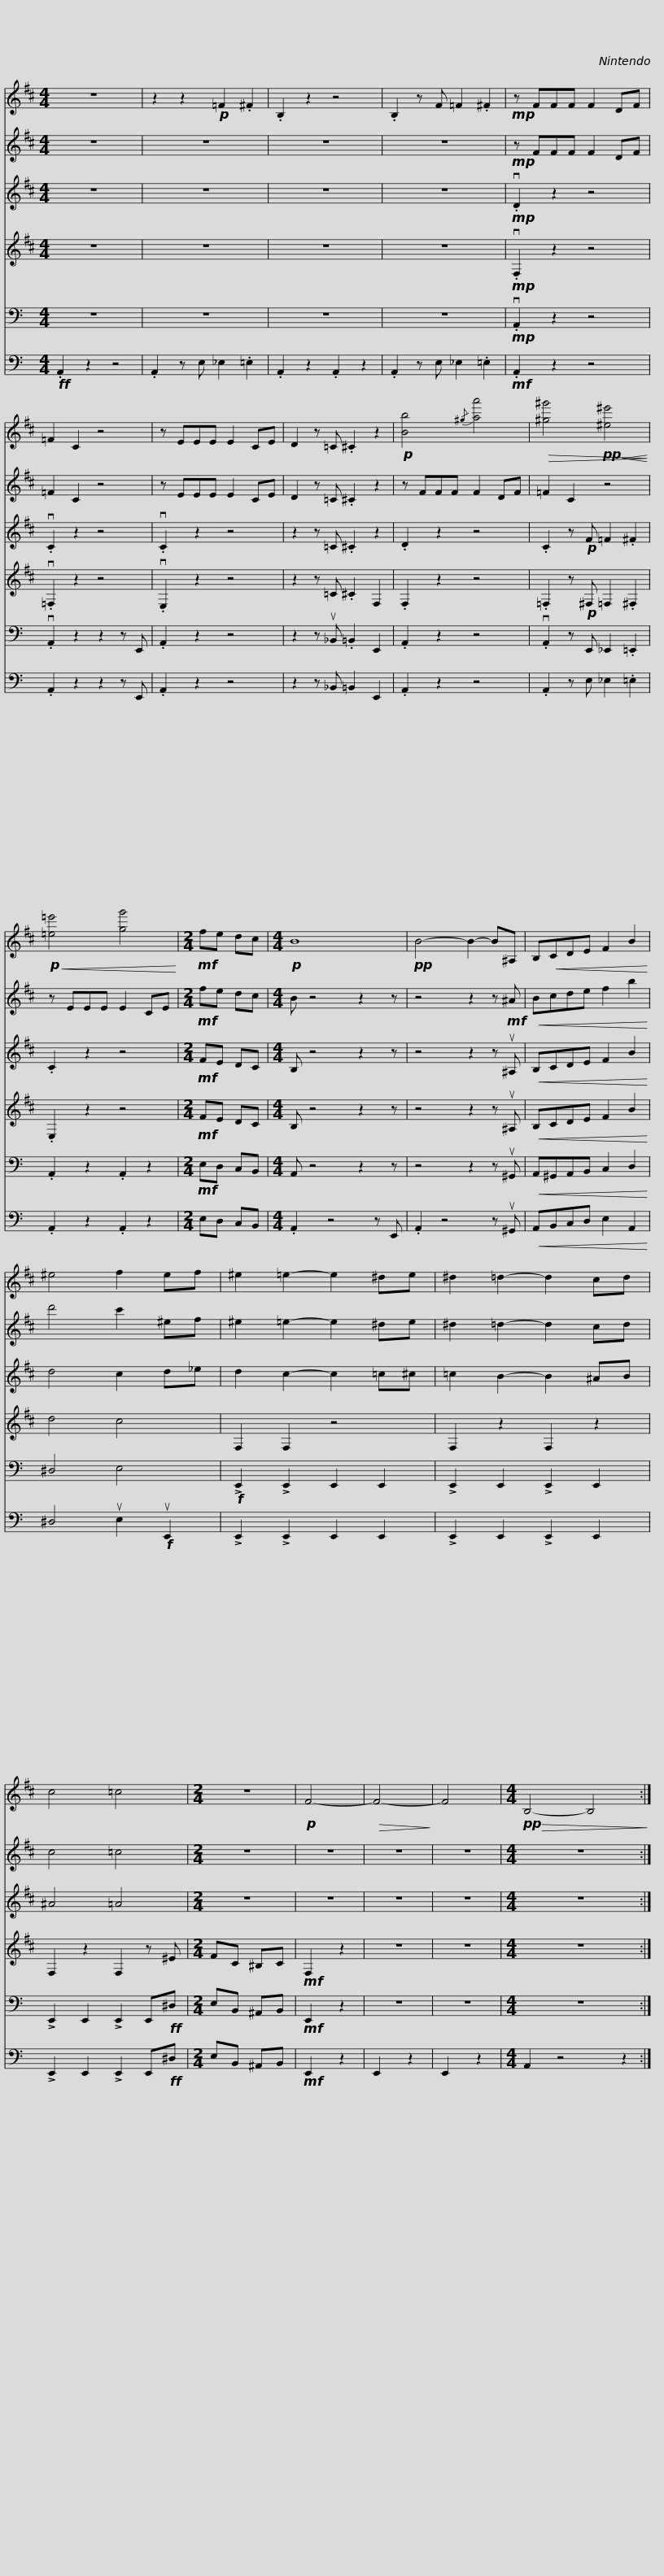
X:1
%%score 1 2 3 4 5 6
L:1/8
M:4/4
I:linebreak $
K:C
V:1 treble transpose=-2
V:2 treble transpose=-2
V:3 treble transpose=-2
V:4 treble transpose=-2
V:5 bass
V:6 bass transpose=-12
V:1
[K:D] z8 | z2 z2!p! =F2 .^F2 | .B,2 z2 z4 | .B,2 z F =F2 .^F2 |!mp! z FFF F2 DF | %5
 =F2 C2 z4 |$ z EEE E2 CE | D2 z =C .^C2 z2 |!p! [Bb]4{/^g} [aa']4 |!>(! [^g^g']4!pp!!<(! [^e^e']4!>)!!<)! | %10
!p!!<(! [=e=e']4 [gg']4!<)! |$[M:2/4]!mf! fe dc |[M:4/4]!p! B8 |!pp! B4- B2- B^A, | B,!<(!CDE F2 B2!<)! | %15
 ^e4 f2 ef | ^e2 =e2- e2 ^de |$ ^d2 =d2- d2 cd | c4 =c4 |[M:2/4] z4 | %20
!p! F4- |!>(! F4-!>)! | F4 |[M:4/4]!pp!!>(! B,4- B,4!>)! :| %24
V:2
[K:D] z8 | z8 | z8 | z8 |!mp! z FFF F2 DF | %5
 =F2 C2 z4 |$ z EEE E2 CE | D2 z =C .^C2 z2 | z FFF F2 DF | =F2 C2 z4 | %10
 z EEE E2 CE |$[M:2/4]!mf! fe dc |[M:4/4] B z4 z2 z | z4 z2 z!mf! ^A |!<(! Bcde f2 b2!<)! | %15
 d'4 c'2 ^ef | ^e2 =e2- e2 ^de |$ ^d2 =d2- d2 cd | c4 =c4 |[M:2/4] z4 | %20
 z4 | z4 | z4 |[M:4/4] z8 :| %24
V:3
[K:D] z8 | z8 | z8 | z8 |!mp! .vD2 z2 z4 | %5
 .vC2 z2 z4 |$ .vC2 z2 z4 | z2 z =C .^C2 z2 | .D2 z2 z4 | .C2 z!p! F =F2 .^F2 | %10
 .C2 z2 z4 |$[M:2/4]!mf! FE DC |[M:4/4] B, z4 z2 z | z4 z2 z u^A, |!<(! B,CDE F2 B2!<)! | %15
 d4 c2 d_e | d2 c2- c2 =c^c |$ =c2 B2- B2 ^AB | ^A4 =A4 |[M:2/4] z4 | %20
 z4 | z4 | z4 |[M:4/4] z8 :| %24
V:4
[K:D] z8 | z8 | z8 | z8 |!mp! .vF,2 z2 z4 | %5
 .v=F,2 z2 z4 |$ .vE,2 z2 z4 | z2 z =C .^C2 F,2 | .F,2 z2 z4 | .=F,2 z!p! ^F, =F,2 .^F,2 | %10
 .E,2 z2 z4 |$[M:2/4]!mf! FE DC |[M:4/4] B, z4 z2 z | z4 z2 z u^A, |!<(! B,CDE F2 B2!<)! | %15
 d4 c4 | F,2 F,2 z4 |$ F,2 z2 F,2 z2 | F,2 z2 F,2 z ^E |[M:2/4] FC ^B,C | %20
!mf! F,2 z2 | z4 | z4 |[M:4/4] z8 :| %24
V:5
 z8 | z8 | z8 | z8 |!mp! .vA,,2 z2 z4 | %5
 .vA,,2 z2 z2 z E,, |$ .A,,2 z2 z4 | z2 z u_B,, .=B,,2 E,,2 | .A,,2 z2 z4 | .vA,,2 z E,, _E,,2 .=E,,2 | %10
 .A,,2 z2 .A,,2 z2 |$[M:2/4]!mf! E,D, C,B,, |[M:4/4] A,, z4 z2 z | z4 z2 z u^G,, |!<(! A,,^G,,A,,B,, C,2 D,2!<)! | %15
 ^D,4 E,4 |!f! !>!E,,2 !>!E,,2 E,,2 E,,2 |$ !>!E,,2 E,,2 !>!E,,2 E,,2 | !>!E,,2 E,,2 !>!E,,2 E,,!ff!^D, |[M:2/4] E,B,, ^A,,B,, | %20
!mf! E,,2 z2 | z4 | z4 |[M:4/4] z8 :| %24
V:6
!ff! .A,,2 z2 z4 | .A,,2 z E, _E,2 .=E,2 | .A,,2 z2 .A,,2 z2 | .A,,2 z E, _E,2 .=E,2 |!mf! .A,,2 z2 z4 | %5
 .A,,2 z2 z2 z E,, |$ .A,,2 z2 z4 | z2 z _B,, =B,,2 E,,2 | .A,,2 z2 z4 | .A,,2 z E, _E,2 .=E,2 | %10
 .A,,2 z2 .A,,2 z2 |$[M:2/4] E,D, C,B,, |[M:4/4] .A,,2 z4 z E,, | .A,,2 z4 z u^G,, |!<(! A,,B,,C,D, E,2 A,,2!<)! | %15
 ^D,4 uE,2!f! uE,,2 | !>!E,,2 !>!E,,2 E,,2 E,,2 |$ !>!E,,2 E,,2 !>!E,,2 E,,2 | !>!E,,2 E,,2 !>!E,,2 E,,!ff!^D, |[M:2/4] E,B,, ^A,,B,, | %20
!mf! E,,2 z2 | E,,2 z2 | E,,2 z2 |[M:4/4] A,,2 z4 z2 :| %24
